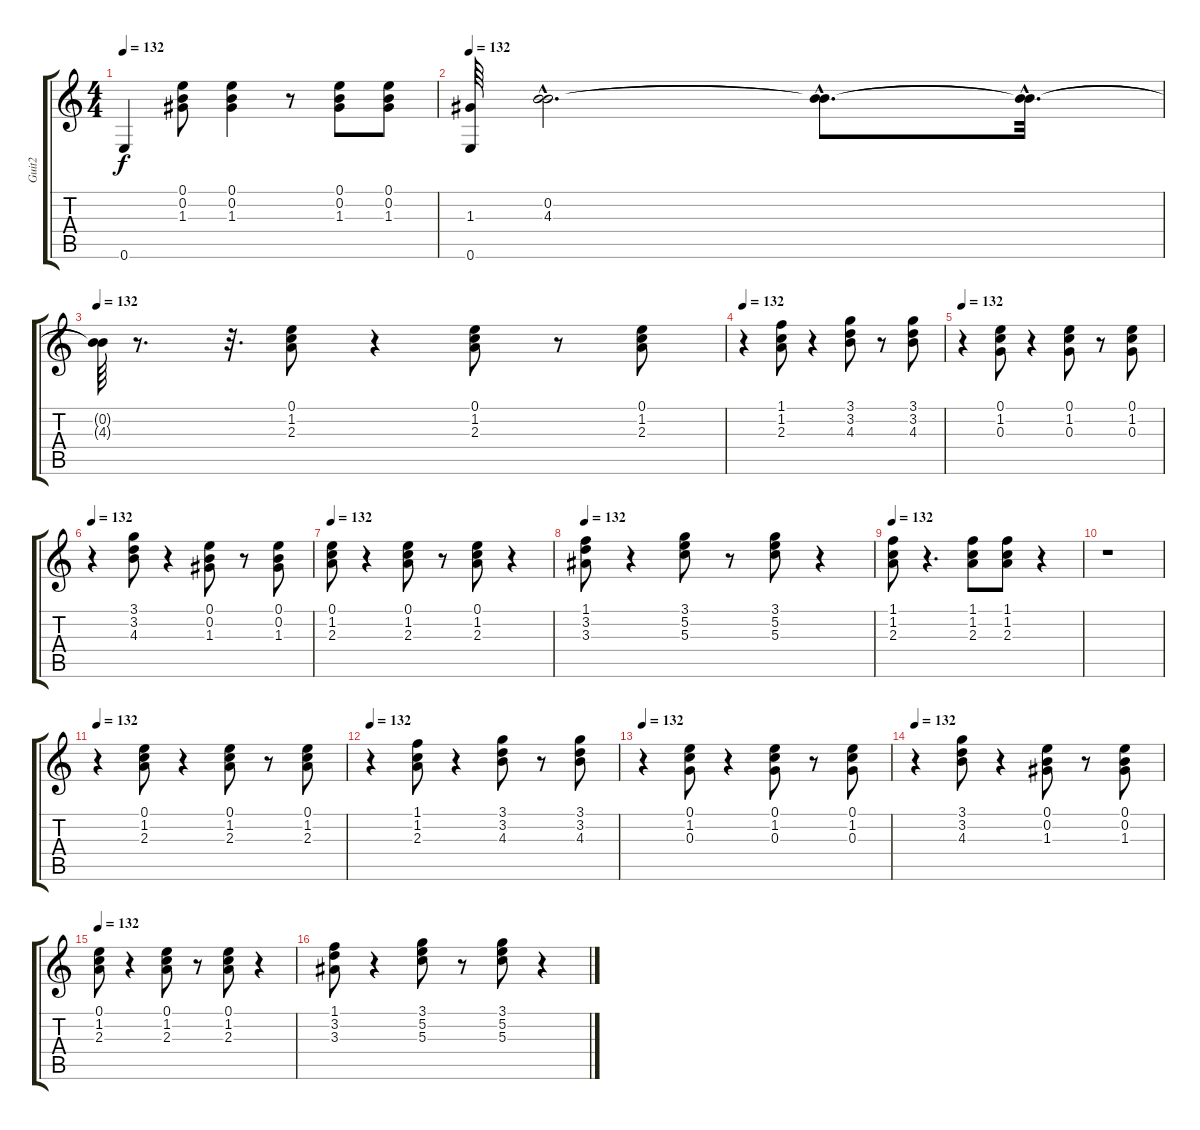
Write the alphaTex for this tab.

\track ("Guit2" "Guit2") {instrument electricguitarclean}
\staff {score tabs}
\tuning (E4 B3 G3 D3 A2 E2) {hide}
\ts (4 4)
\tempo 132
\clef g2
\ks c
0.6.4{dy f} (0.1 0.2 1.3).8 (0.1 0.2 1.3).4 r.8 (0.1 0.2 1.3).8 (0.1 0.2 1.3).8 |
\tempo 132
(1.3 0.6).64 (0.2{hac} 4.3{hac}).2{d} (0.2{hac t} 4.3{hac t}).8{d} (0.2{hac t} 4.3{hac t}).32{d} |
\tempo 132
(0.2{t} 4.3{t}).64 r.8{d} r.32{d} (0.1 1.2 2.3).8 r.4 (0.1 1.2 2.3).8 r.8 (0.1 1.2 2.3).8 |
\tempo 132
r.4 (1.1 1.2 2.3).8 r.4 (3.1 3.2 4.3).8 r.8 (3.1 3.2 4.3).8 |
\tempo 132
r.4 (0.1 1.2 0.3).8 r.4 (0.1 1.2 0.3).8 r.8 (0.1 1.2 0.3).8 |
\tempo 132
r.4 (3.1 3.2 4.3).8 r.4 (0.1 0.2 1.3).8 r.8 (0.1 0.2 1.3).8 |
\tempo 132
(0.1 1.2 2.3).8 r.4 (0.1 1.2 2.3).8 r.8 (0.1 1.2 2.3).8 r.4 |
\tempo 132
(1.1 3.2 3.3).8 r.4 (3.1 5.2 5.3).8 r.8 (3.1 5.2 5.3).8 r.4 |
\tempo 132
(1.1 1.2 2.3).8 r.4{d} (1.1 1.2 2.3).8 (1.1 1.2 2.3).8 r.4 |
r.1 |
\tempo 132
r.4 (0.1 1.2 2.3).8 r.4 (0.1 1.2 2.3).8 r.8 (0.1 1.2 2.3).8 |
\tempo 132
r.4 (1.1 1.2 2.3).8 r.4 (3.1 3.2 4.3).8 r.8 (3.1 3.2 4.3).8 |
\tempo 132
r.4 (0.1 1.2 0.3).8 r.4 (0.1 1.2 0.3).8 r.8 (0.1 1.2 0.3).8 |
\tempo 132
r.4 (3.1 3.2 4.3).8 r.4 (0.1 0.2 1.3).8 r.8 (0.1 0.2 1.3).8 |
\tempo 132
(0.1 1.2 2.3).8 r.4 (0.1 1.2 2.3).8 r.8 (0.1 1.2 2.3).8 r.4 |
(1.1 3.2 3.3).8 r.4 (3.1 5.2 5.3).8 r.8 (3.1 5.2 5.3).8 r.4
